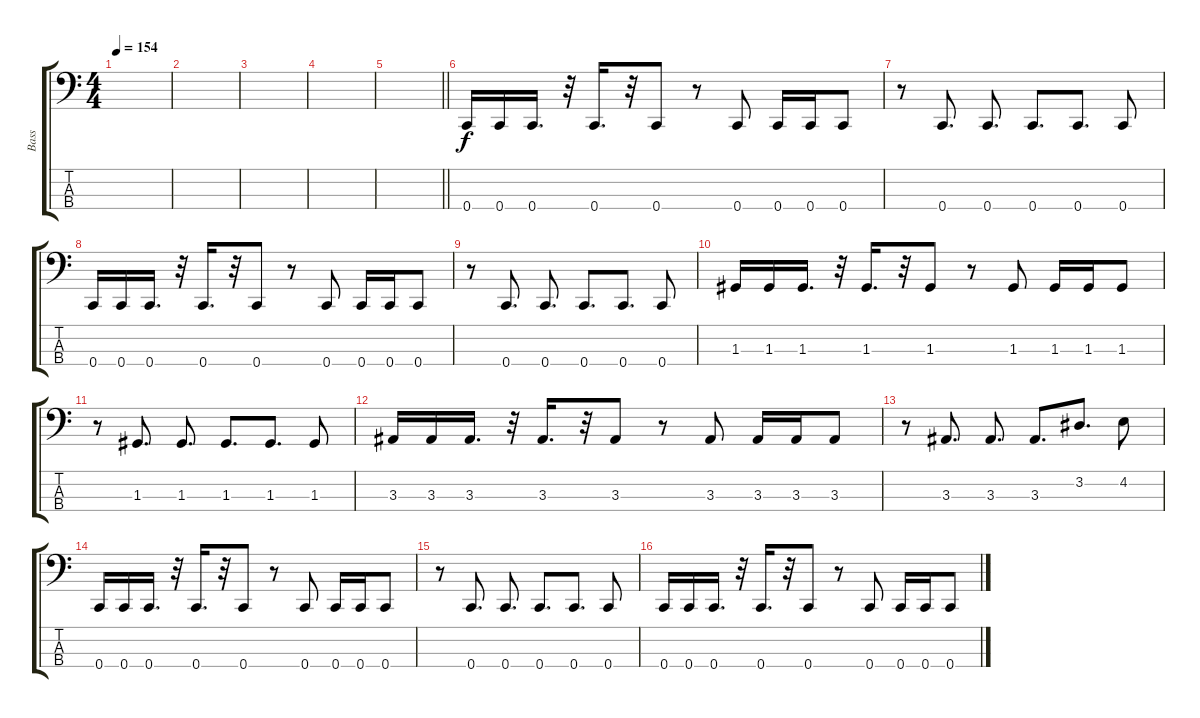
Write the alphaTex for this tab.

\track ("Bass" "Bass") {instrument electricbasspick}
\staff {score tabs}
\tuning (F2 C2 G1 C1) {hide}
\ts (4 4)
\tempo 154
\clef f4
\ks c
|
|
|
|
\barLineRight lightlight
|
\section ("" " ")
0.4.16 0.4.16 0.4.16{d} r.32 0.4.16{d} r.32 0.4.8 r.8 0.4.8 0.4.16 0.4.16 0.4.8 |
r.8 0.4.8{d} 0.4.8{d} 0.4.8{d} 0.4.8{d} 0.4.8 |
0.4.16 0.4.16 0.4.16{d} r.32 0.4.16{d} r.32 0.4.8 r.8 0.4.8 0.4.16 0.4.16 0.4.8 |
r.8 0.4.8{d} 0.4.8{d} 0.4.8{d} 0.4.8{d} 0.4.8 |
1.3.16 1.3.16 1.3.16{d} r.32 1.3.16{d} r.32 1.3.8 r.8 1.3.8 1.3.16 1.3.16 1.3.8 |
r.8 1.3.8{d} 1.3.8{d} 1.3.8{d} 1.3.8{d} 1.3.8 |
3.3.16 3.3.16 3.3.16{d} r.32 3.3.16{d} r.32 3.3.8 r.8 3.3.8 3.3.16 3.3.16 3.3.8 |
r.8 3.3.8{d} 3.3.8{d} 3.3.8{d} 3.2.8{d} 4.2.8 |
0.4.16 0.4.16 0.4.16{d} r.32 0.4.16{d} r.32 0.4.8 r.8 0.4.8 0.4.16 0.4.16 0.4.8 |
r.8 0.4.8{d} 0.4.8{d} 0.4.8{d} 0.4.8{d} 0.4.8 |
0.4.16 0.4.16 0.4.16{d} r.32 0.4.16{d} r.32 0.4.8 r.8 0.4.8 0.4.16 0.4.16 0.4.8
